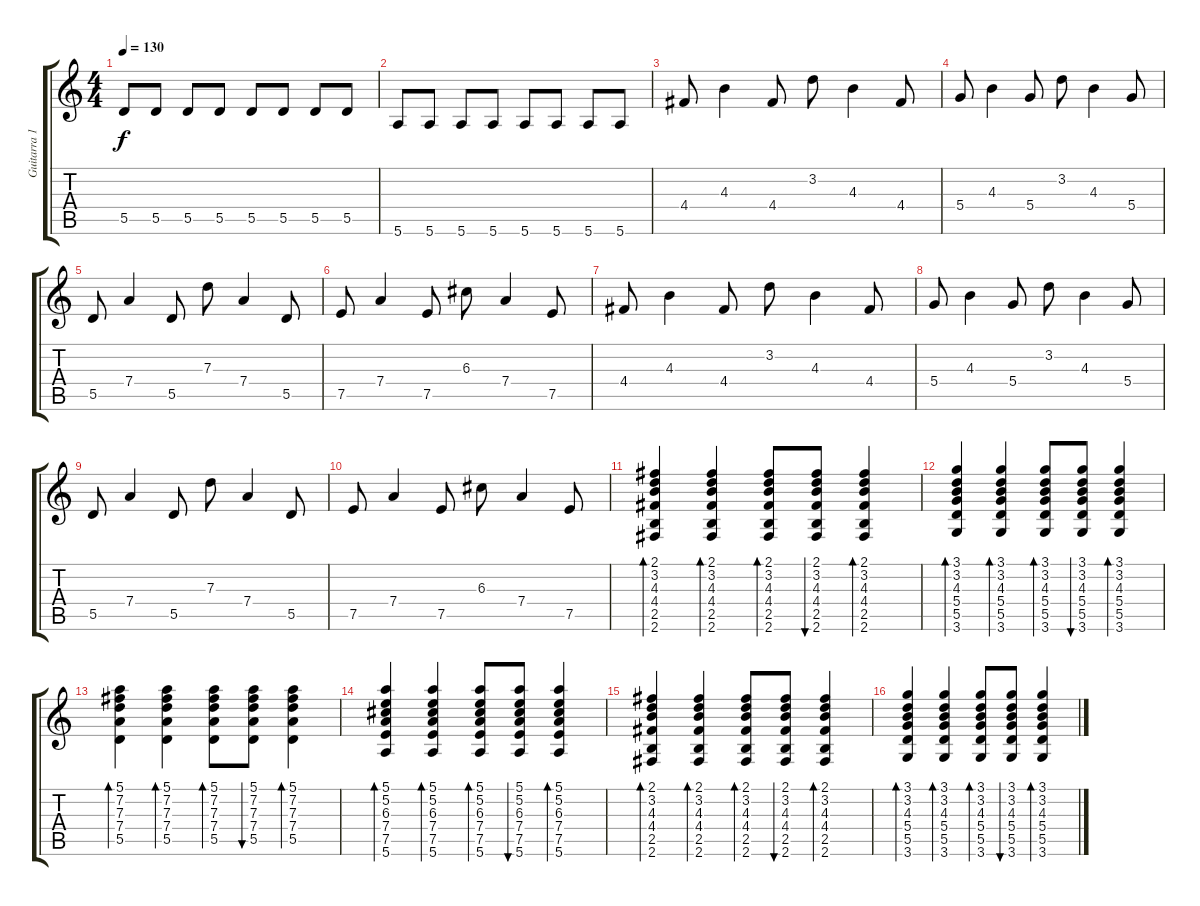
\track ("Guitarra 1" "Guitarra 1") {instrument distortionguitar}
\staff {score tabs}
\tuning (E4 B3 G3 D3 A2 E2) {hide}
\ts (4 4)
\tempo 130
\clef g2
\ks c
5.5.8{dy f} 5.5.8 5.5.8 5.5.8 5.5.8 5.5.8 5.5.8 5.5.8 |
5.6.8 5.6.8 5.6.8 5.6.8 5.6.8 5.6.8 5.6.8 5.6.8 |
4.4.8 4.3.4 4.4.8 3.2.8 4.3.4 4.4.8 |
5.4.8 4.3.4 5.4.8 3.2.8 4.3.4 5.4.8 |
5.5.8 7.4.4 5.5.8 7.3.8 7.4.4 5.5.8 |
7.5.8 7.4.4 7.5.8 6.3.8 7.4.4 7.5.8 |
4.4.8 4.3.4 4.4.8 3.2.8 4.3.4 4.4.8 |
5.4.8 4.3.4 5.4.8 3.2.8 4.3.4 5.4.8 |
5.5.8 7.4.4 5.5.8 7.3.8 7.4.4 5.5.8 |
7.5.8 7.4.4 7.5.8 6.3.8 7.4.4 7.5.8 |
(2.1 3.2 4.3 4.4 2.5 2.6).4{bd 60} (2.1 3.2 4.3 4.4 2.5 2.6).4{bd 60} (2.1 3.2 4.3 4.4 2.5 2.6).8{bd 60} (2.1 3.2 4.3 4.4 2.5 2.6).8{bu 60} (2.1 3.2 4.3 4.4 2.5 2.6).4{bd 60} |
(3.1 3.2 4.3 5.4 5.5 3.6).4{bd 60} (3.1 3.2 4.3 5.4 5.5 3.6).4{bd 60} (3.1 3.2 4.3 5.4 5.5 3.6).8{bd 60} (3.1 3.2 4.3 5.4 5.5 3.6).8{bu 60} (3.1 3.2 4.3 5.4 5.5 3.6).4{bd 60} |
(5.1 7.2 7.3 7.4 5.5).4{bd 60} (5.1 7.2 7.3 7.4 5.5).4{bd 60} (5.1 7.2 7.3 7.4 5.5).8{bd 60} (5.1 7.2 7.3 7.4 5.5).8{bu 60} (5.1 7.2 7.3 7.4 5.5).4{bd 60} |
(5.1 5.2 6.3 7.4 7.5 5.6).4{bd 60} (5.1 5.2 6.3 7.4 7.5 5.6).4{bd 60} (5.1 5.2 6.3 7.4 7.5 5.6).8{bd 60} (5.1 5.2 6.3 7.4 7.5 5.6).8{bu 60} (5.1 5.2 6.3 7.4 7.5 5.6).4{bd 60} |
(2.1 3.2 4.3 4.4 2.5 2.6).4{bd 60} (2.1 3.2 4.3 4.4 2.5 2.6).4{bd 60} (2.1 3.2 4.3 4.4 2.5 2.6).8{bd 60} (2.1 3.2 4.3 4.4 2.5 2.6).8{bu 60} (2.1 3.2 4.3 4.4 2.5 2.6).4{bd 60} |
(3.1 3.2 4.3 5.4 5.5 3.6).4{bd 60} (3.1 3.2 4.3 5.4 5.5 3.6).4{bd 60} (3.1 3.2 4.3 5.4 5.5 3.6).8{bd 60} (3.1 3.2 4.3 5.4 5.5 3.6).8{bu 60} (3.1 3.2 4.3 5.4 5.5 3.6).4{bd 60}
